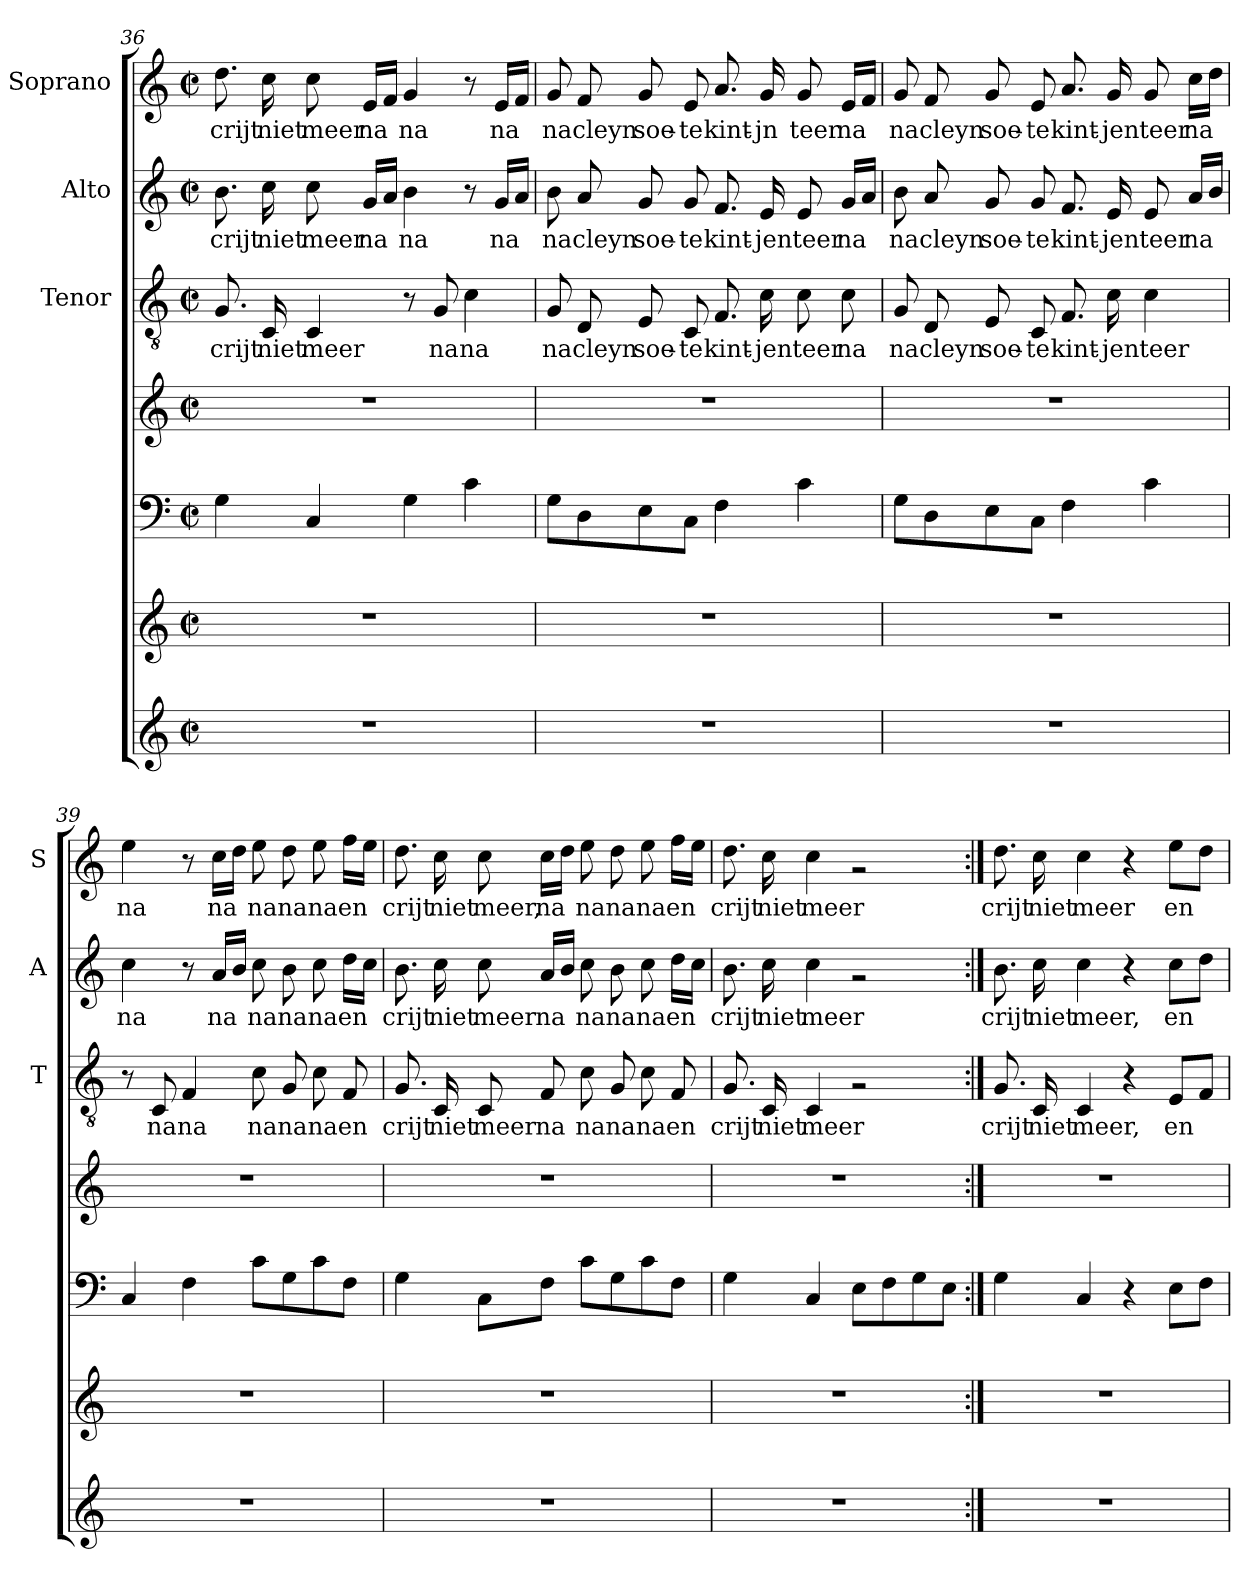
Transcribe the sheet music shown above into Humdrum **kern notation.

**kern	**kern	**kern	**kern	**kern	**text	**kern	**text	**kern	**text
*part6	*part5	*part4	*part4	*part3	*part3	*part2	*part2	*part1	*part1
*staff7	*staff6	*staff5	*staff4	*staff3	*staff3	*staff2	*staff2	*staff1	*staff1
*	*	*	*	*I"Tenor	*	*I"Alto	*	*I"Soprano	*
*	*	*	*	*I'T	*	*I'A	*	*I'S	*
*clefG2	*clefG2	*clefF4	*clefG2	*clefGv2	*	*clefG2	*	*clefG2	*
*k[]	*k[]	*k[]	*k[]	*k[]	*	*k[]	*	*k[]	*
*C:	*C:	*C:	*C:	*C:	*	*C:	*	*C:	*
*M2/2	*M2/2	*M2/2	*M2/2	*M2/2	*	*M2/2	*	*M2/2	*
*met(c|)	*met(c|)	*met(c|)	*met(c|)	*met(c|)	*	*met(c|)	*	*met(c|)	*
=36	=36	=36	=36	=36	=36	=36	=36	=36	=36
1r	1r	4G\	1r	8.G/	crijt	8.b\	crijt	8.dd\	crijt
.	.	.	.	16C/	niet	16cc\	niet	16cc\	niet
.	.	4C/	.	4C/	meer	8cc\	meer	8cc\	meer
.	.	.	.	.	.	16g/LL	na	16e/LL	na
.	.	.	.	.	.	16a/JJ	.	16f/JJ	.
.	.	4G\	.	8r	.	4b\	na	4g/	na
.	.	.	.	8G/	na	.	.	.	.
.	.	4c\	.	4c\	na	8r	.	8r	.
.	.	.	.	.	.	16g/LL	na	16e/LL	na
.	.	.	.	.	.	16a/JJ	.	16f/JJ	.
=37	=37	=37	=37	=37	=37	=37	=37	=37	=37
1r	1r	8G\L	1r	8G/	na	8b\	na	8g/	na
.	.	8D\	.	8D/	cleyn	8a/	cleyn	8f/	cleyn
.	.	8E\	.	8E/	soe-	8g/	soe-	8g/	soe-
.	.	8C\J	.	8C/	-te	8g/	-te	8e/	-te
.	.	4F\	.	8.F/	kint-	8.f/	kint-	8.a/	kint-
.	.	.	.	16c\	-jen	16e/	-jen	16g/	-jn
.	.	4c\	.	8c\	teer	8e/	teer	8g/	teer
.	.	.	.	8c\	na	16g/LL	na	16e/LL	na
.	.	.	.	.	.	16a/JJ	.	16f/JJ	.
!!LO:LB:g=z
=38	=38	=38	=38	=38	=38	=38	=38	=38	=38
1r	1r	8G\L	1r	8G/	na	8b\	na	8g/	na
.	.	8D\	.	8D/	cleyn	8a/	cleyn	8f/	cleyn
.	.	8E\	.	8E/	soe-	8g/	soe-	8g/	soe-
.	.	8C\J	.	8C/	-te	8g/	-te	8e/	-te
.	.	4F\	.	8.F/	kint-	8.f/	kint-	8.a/	kint-
.	.	.	.	16c\	-jen	16e/	-jen	16g/	-jen
.	.	4c\	.	4c\	teer	8e/	teer	8g/	teer
.	.	.	.	.	.	16a/LL	na	16cc\LL	na
.	.	.	.	.	.	16b/JJ	.	16dd\JJ	.
=39	=39	=39	=39	=39	=39	=39	=39	=39	=39
1r	1r	4C/	1r	8r	.	4cc\	na	4ee\	na
.	.	.	.	8C/	na	.	.	.	.
.	.	4F\	.	4F/	na	8ra	.	8ra	.
.	.	.	.	.	.	16a/LL	na	16cc\LL	na
.	.	.	.	.	.	16b/JJ	.	16dd\JJ	.
.	.	8c\L	.	8c\	na	8cc\	na	8ee\	na
.	.	8G\	.	8G/	na	8b\	na	8dd\	na
.	.	8c\	.	8c\	na	8cc\	na	8ee\	na
.	.	8F\J	.	8F/	en	16dd\LL	en	16ff\LL	en
.	.	.	.	.	.	16cc\JJ	.	16ee\JJ	.
=40	=40	=40	=40	=40	=40	=40	=40	=40	=40
1r	1r	4G\	1r	8.G/	crijt	8.b\	crijt	8.dd\	crijt
.	.	.	.	16C/	niet	16cc\	niet	16cc\	niet
.	.	8C\L	.	8C/	meer	8cc\	meer	8cc\	meer,
.	.	8F\J	.	8F/	na	16a/LL	na	16cc\LL	na
.	.	.	.	.	.	16b/JJ	.	16dd\JJ	.
.	.	8c\L	.	8c\	na	8cc\	na	8ee\	na
.	.	8G\	.	8G/	na	8b\	na	8dd\	na
.	.	8c\	.	8c\	na	8cc\	na	8ee\	na
.	.	8F\J	.	8F/	en	16dd\LL	en	16ff\LL	en
.	.	.	.	.	.	16cc\JJ	.	16ee\JJ	.
!!LO:LB:g=z
=41	=41	=41	=41	=41	=41	=41	=41	=41	=41
1r	1r	4G\	1r	8.G/	crijt	8.b\	crijt	8.dd\	crijt
.	.	.	.	16C/	niet	16cc\	niet	16cc\	niet
.	.	4C/	.	4C/	meer	4cc\	meer	4cc\	meer
.	.	8E\L	.	2rA	.	2ra	.	2ra	.
.	.	8F\	.	.	.	.	.	.	.
.	.	8G\	.	.	.	.	.	.	.
.	.	8E\J	.	.	.	.	.	.	.
=42:|!	=42:|!	=42:|!	=42:|!	=42:|!	=42:|!	=42:|!	=42:|!	=42:|!	=42:|!
1r	1r	4G\	1r	8.G/	crijt	8.b\	crijt	8.dd\	crijt
.	.	.	.	16C/	niet	16cc\	niet	16cc\	niet
.	.	4C/	.	4C/	meer,	4cc\	meer,	4cc\	meer
.	.	4r	.	4r	.	4r	.	4r	.
.	.	8E\L	.	8E/L	en	8cc\L	en	8ee\L	en
.	.	8F\J	.	8F/J	.	8dd\J	.	8dd\J	.
=	=	=	=	=	=	=	=	=	=
*-	*-	*-	*-	*-	*-	*-	*-	*-	*-
